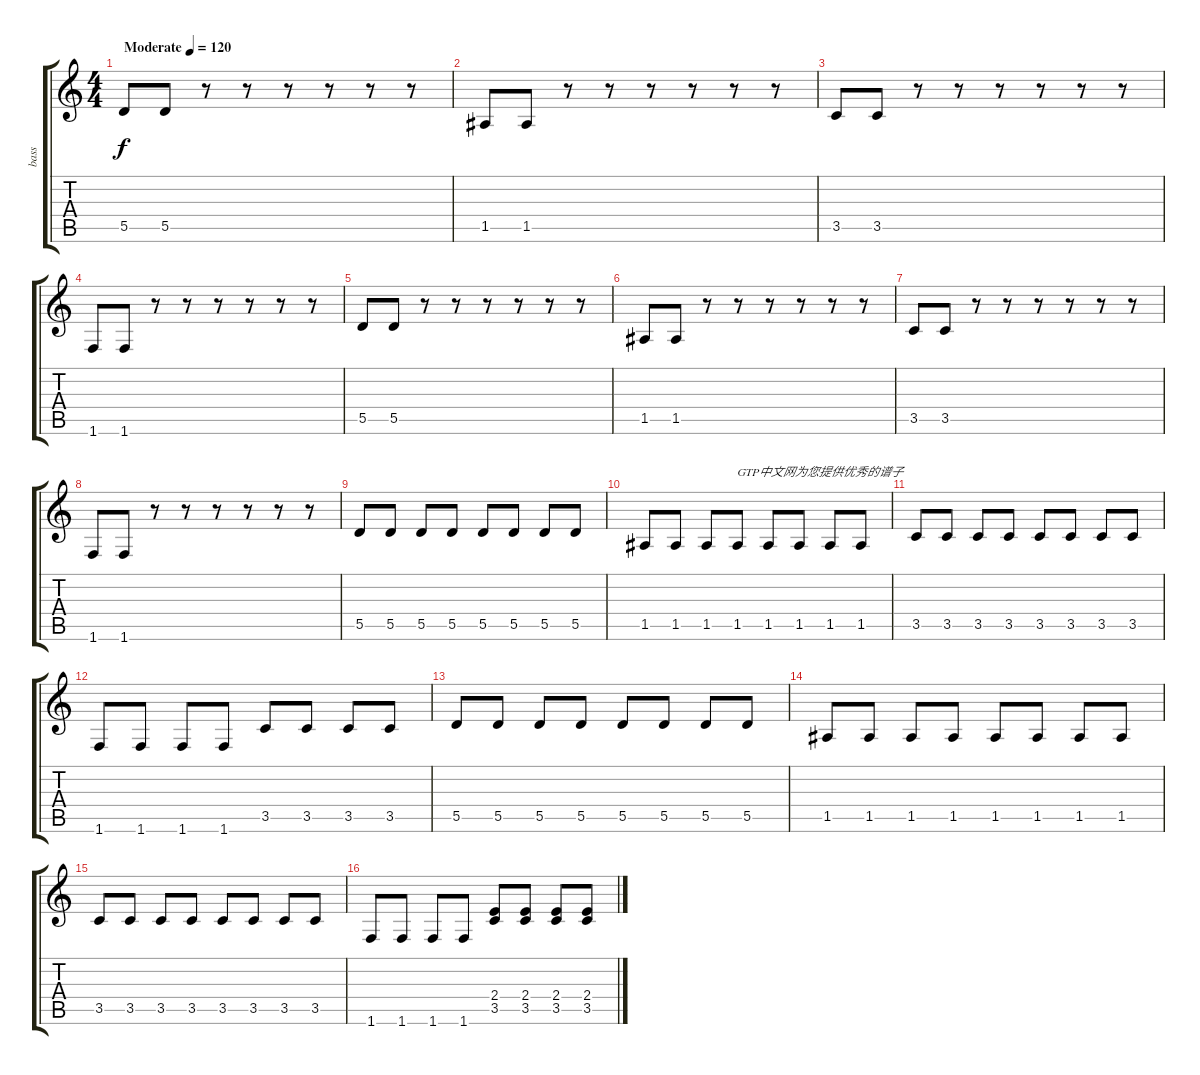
\track ("bass" "bass") {instrument electricbasspick}
\staff {score tabs}
\tuning (E4 B3 G3 D3 A2 E2) {hide}
\ts (4 4)
\tempo (120 "Moderate")
\clef g2
\ks c
5.5.8{dy f instrument electricbasspick} 5.5.8 r.8 r.8 r.8 r.8 r.8 r.8 |
1.5.8 1.5.8 r.8 r.8 r.8 r.8 r.8 r.8 |
3.5.8 3.5.8 r.8 r.8 r.8 r.8 r.8 r.8 |
1.6.8 1.6.8 r.8 r.8 r.8 r.8 r.8 r.8 |
5.5.8 5.5.8 r.8 r.8 r.8 r.8 r.8 r.8 |
1.5.8 1.5.8 r.8 r.8 r.8 r.8 r.8 r.8 |
3.5.8 3.5.8 r.8 r.8 r.8 r.8 r.8 r.8 |
1.6.8 1.6.8 r.8 r.8 r.8 r.8 r.8 r.8 |
5.5.8 5.5.8 5.5.8 5.5.8 5.5.8 5.5.8 5.5.8 5.5.8 |
1.5.8 1.5.8 1.5.8 1.5.8{txt "GTP中文网为您提供优秀的谱子"} 1.5.8 1.5.8 1.5.8 1.5.8 |
3.5.8 3.5.8 3.5.8 3.5.8 3.5.8 3.5.8 3.5.8 3.5.8 |
1.6.8 1.6.8 1.6.8 1.6.8 3.5.8 3.5.8 3.5.8 3.5.8 |
5.5.8 5.5.8 5.5.8 5.5.8 5.5.8 5.5.8 5.5.8 5.5.8 |
1.5.8 1.5.8 1.5.8 1.5.8 1.5.8 1.5.8 1.5.8 1.5.8 |
3.5.8 3.5.8 3.5.8 3.5.8 3.5.8 3.5.8 3.5.8 3.5.8 |
1.6.8 1.6.8 1.6.8 1.6.8 (2.4 3.5).8 (2.4 3.5).8 (2.4 3.5).8 (2.4 3.5).8
